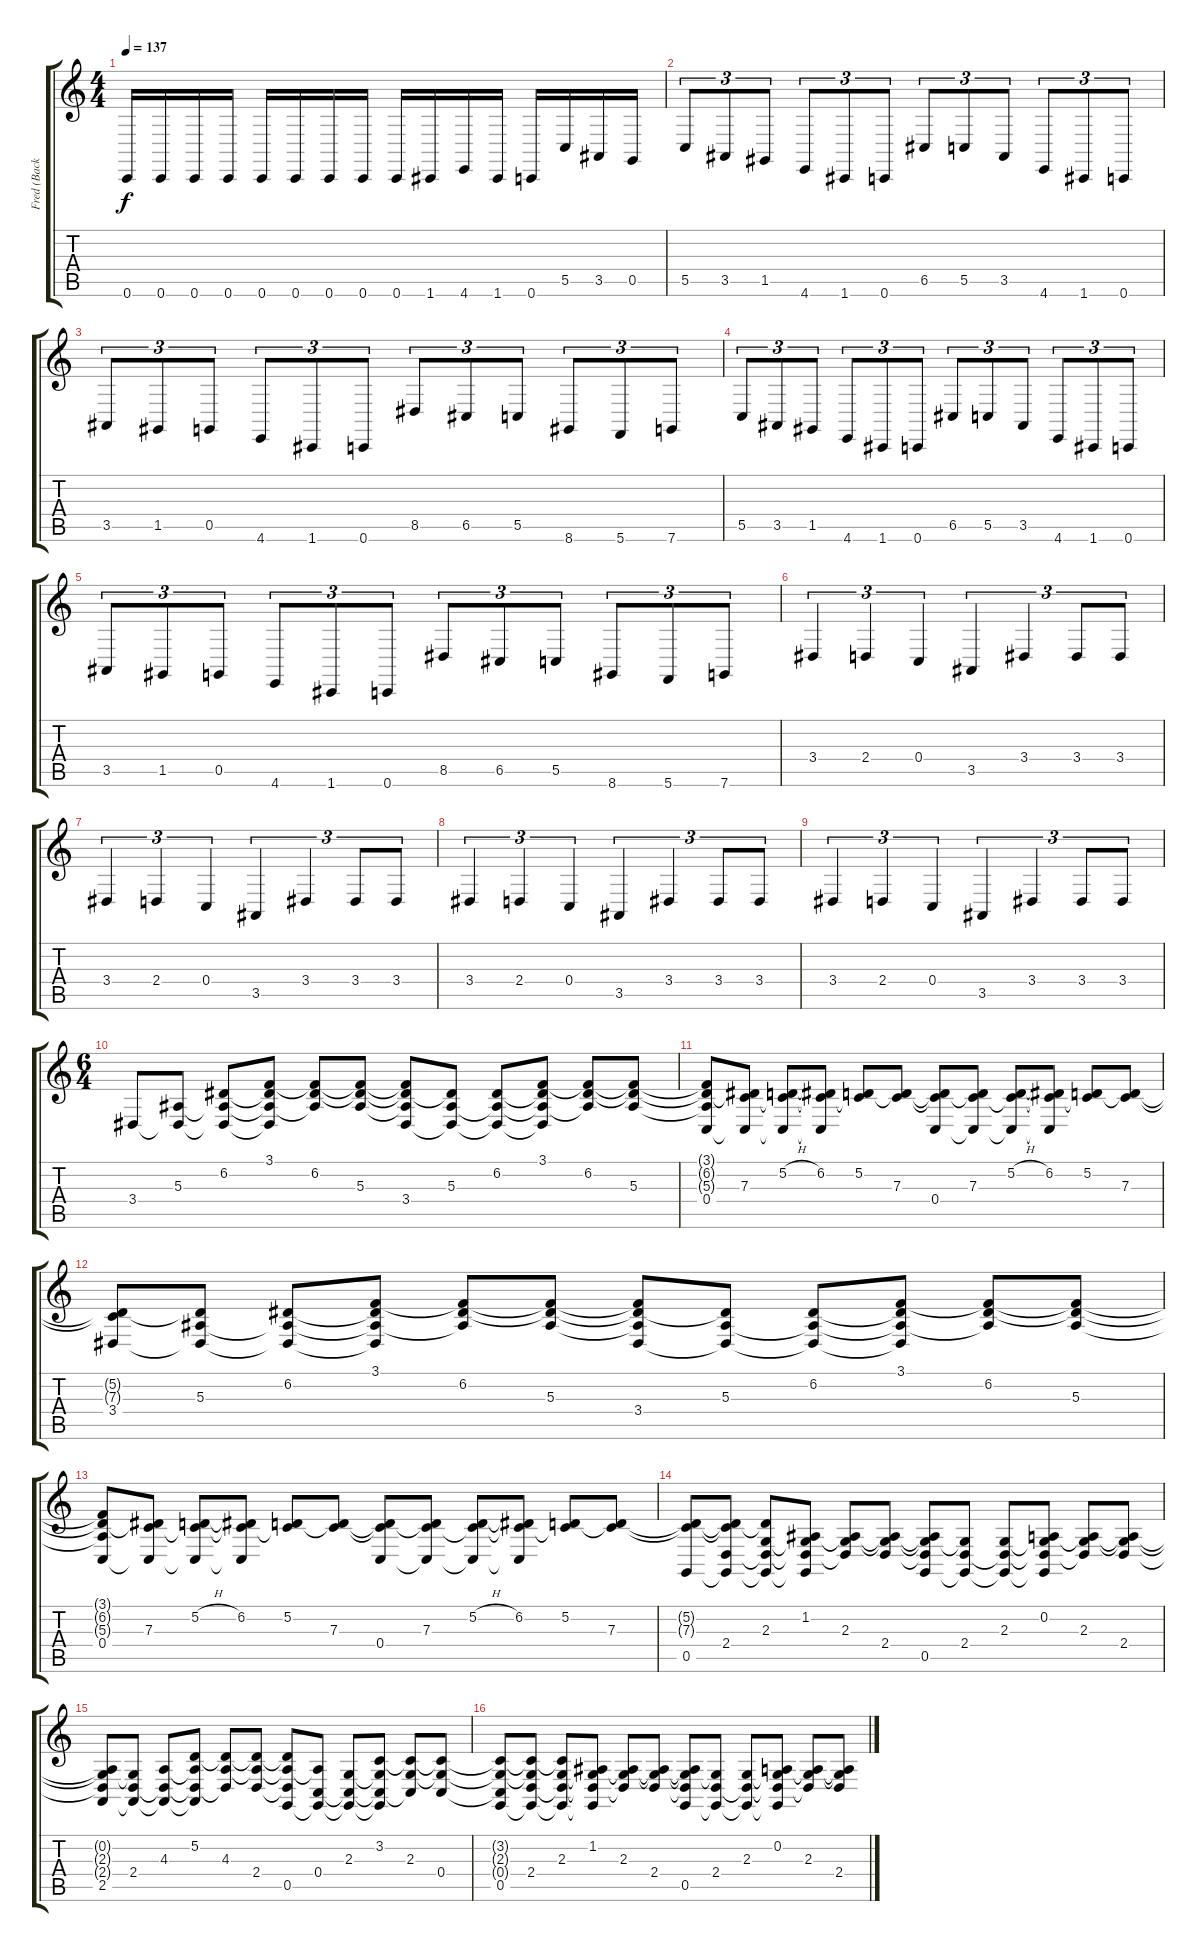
\track ("Fred (Backing track)" "Fred (Back") {instrument harpsichord}
\staff {score tabs}
\tuning (D4 A3 F3 C3 G2 C2) {hide}
\ts (4 4)
\tempo 137
\clef g2
\ks c
0.6.16{dy f} 0.6.16 0.6.16 0.6.16 0.6.16 0.6.16 0.6.16 0.6.16 0.6.16 1.6.16 4.6.16 1.6.16 0.6.16 5.5.16 3.5.16 0.5.16 |
5.5.8{tu (3 2)} 3.5.8{tu (3 2)} 1.5.8{tu (3 2)} 4.6.8{tu (3 2)} 1.6.8{tu (3 2)} 0.6.8{tu (3 2)} 6.5.8{tu (3 2)} 5.5.8{tu (3 2)} 3.5.8{tu (3 2)} 4.6.8{tu (3 2)} 1.6.8{tu (3 2)} 0.6.8{tu (3 2)} |
3.5.8{tu (3 2)} 1.5.8{tu (3 2)} 0.5.8{tu (3 2)} 4.6.8{tu (3 2)} 1.6.8{tu (3 2)} 0.6.8{tu (3 2)} 8.5.8{tu (3 2)} 6.5.8{tu (3 2)} 5.5.8{tu (3 2)} 8.6.8{tu (3 2)} 5.6.8{tu (3 2)} 7.6.8{tu (3 2)} |
5.5.8{tu (3 2)} 3.5.8{tu (3 2)} 1.5.8{tu (3 2)} 4.6.8{tu (3 2)} 1.6.8{tu (3 2)} 0.6.8{tu (3 2)} 6.5.8{tu (3 2)} 5.5.8{tu (3 2)} 3.5.8{tu (3 2)} 4.6.8{tu (3 2)} 1.6.8{tu (3 2)} 0.6.8{tu (3 2)} |
3.5.8{tu (3 2)} 1.5.8{tu (3 2)} 0.5.8{tu (3 2)} 4.6.8{tu (3 2)} 1.6.8{tu (3 2)} 0.6.8{tu (3 2)} 8.5.8{tu (3 2)} 6.5.8{tu (3 2)} 5.5.8{tu (3 2)} 8.6.8{tu (3 2)} 5.6.8{tu (3 2)} 7.6.8{tu (3 2)} |
3.4.4{tu (3 2)} 2.4.4{tu (3 2)} 0.4.4{tu (3 2)} 3.5.4{tu (3 2)} 3.4.4{tu (3 2)} 3.4.8{tu (3 2)} 3.4.8{tu (3 2)} |
3.4.4{tu (3 2)} 2.4.4{tu (3 2)} 0.4.4{tu (3 2)} 3.5.4{tu (3 2)} 3.4.4{tu (3 2)} 3.4.8{tu (3 2)} 3.4.8{tu (3 2)} |
3.4.4{tu (3 2)} 2.4.4{tu (3 2)} 0.4.4{tu (3 2)} 3.5.4{tu (3 2)} 3.4.4{tu (3 2)} 3.4.8{tu (3 2)} 3.4.8{tu (3 2)} |
3.4.4{tu (3 2)} 2.4.4{tu (3 2)} 0.4.4{tu (3 2)} 3.5.4{tu (3 2)} 3.4.4{tu (3 2)} 3.4.8{tu (3 2)} 3.4.8{tu (3 2)} |
\ts (6 4)
3.4.8 (5.3 3.4{t}).8 (6.2 5.3{t} 3.4{t}).8 (3.1 6.2{t} 5.3{t} 3.4{t}).8 (3.1{t} 6.2 5.3{t}).8 (3.1{t} 6.2{t} 5.3).8 (3.1{t} 6.2{t} 5.3{t} 3.4).8 (6.2{t} 5.3 3.4{t}).8 (6.2 5.3{t} 3.4{t}).8 (3.1 6.2{t} 5.3{t} 3.4{t}).8 (3.1{t} 6.2 5.3{t}).8 (3.1{t} 6.2{t} 5.3).8 |
(3.1{t} 6.2{t} 5.3{t} 0.4).8 (6.2{t} 7.3 0.4{t}).8 (5.2{h} 7.3{t} 0.4{t}).8 (6.2 7.3{t} 0.4{t}).8 (5.2 7.3{t}).8 (5.2{t} 7.3).8 (5.2{t} 7.3{t} 0.4).8 (5.2{t} 7.3 0.4{t}).8 (5.2{h} 7.3{t} 0.4{t}).8 (6.2 7.3{t} 0.4{t}).8 (5.2 7.3{t}).8 (5.2{t} 7.3).8 |
(5.2{t} 7.3{t} 3.4).8 (5.2{t} 5.3 3.4{t}).8 (6.2 5.3{t} 3.4{t}).8 (3.1 6.2{t} 5.3{t} 3.4{t}).8 (3.1{t} 6.2 5.3{t}).8 (3.1{t} 6.2{t} 5.3).8 (3.1{t} 6.2{t} 5.3{t} 3.4).8 (6.2{t} 5.3 3.4{t}).8 (6.2 5.3{t} 3.4{t}).8 (3.1 6.2{t} 5.3{t} 3.4{t}).8 (3.1{t} 6.2 5.3{t}).8 (3.1{t} 6.2{t} 5.3).8 |
(3.1{t} 6.2{t} 5.3{t} 0.4).8 (6.2{t} 7.3 0.4{t}).8 (5.2{h} 7.3{t} 0.4{t}).8 (6.2 7.3{t} 0.4{t}).8 (5.2 7.3{t}).8 (5.2{t} 7.3).8 (5.2{t} 7.3{t} 0.4).8 (5.2{t} 7.3 0.4{t}).8 (5.2{h} 7.3{t} 0.4{t}).8 (6.2 7.3{t} 0.4{t}).8 (5.2 7.3{t}).8 (5.2{t} 7.3).8 |
(5.2{t} 7.3{t} 0.5).8{instrument harpsichord} (5.2{t} 7.3{t} 2.4 0.5{t}).8 (5.2{t} 2.3 2.4{t} 0.5{t}).8 (1.2 2.3{t} 2.4{t} 0.5{t}).8 (1.2{t} 2.3 2.4{t}).8 (1.2{t} 2.3{t} 2.4).8 (1.2{t} 2.3{t} 2.4{t} 0.5).8 (2.3{t} 2.4 0.5{t}).8 (2.3 2.4{t} 0.5{t}).8 (0.2 2.3{t} 2.4{t} 0.5{t}).8 (0.2{t} 2.3 2.4{t}).8 (0.2{t} 2.3{t} 2.4).8 |
(0.2{t} 2.3{t} 2.4{t} 2.5).8 (2.3{t} 2.4 2.5{t}).8 (4.3 2.4{t} 2.5{t}).8 (5.2 4.3{t} 2.4{t} 2.5{t}).8 (5.2{t} 4.3 2.4{t}).8 (5.2{t} 4.3{t} 2.4).8 (5.2{t} 4.3{t} 2.4{t} 0.5).8 (4.3{t} 0.4 0.5{t}).8 (2.3 0.4{t} 0.5{t}).8 (3.2 2.3{t} 0.4{t} 0.5{t}).8 (3.2{t} 2.3 0.4{t}).8 (3.2{t} 2.3{t} 0.4).8 |
(3.2{t} 2.3{t} 0.4{t} 0.5).8 (3.2{t} 2.3{t} 2.4 0.5{t}).8 (3.2{t} 2.3 2.4{t} 0.5{t}).8 (1.2 2.3{t} 2.4{t} 0.5{t}).8 (1.2{t} 2.3 2.4{t}).8 (1.2{t} 2.3{t} 2.4).8 (1.2{t} 2.3{t} 2.4{t} 0.5).8 (2.3{t} 2.4 0.5{t}).8 (2.3 2.4{t} 0.5{t}).8 (0.2 2.3{t} 2.4{t} 0.5{t}).8 (0.2{t} 2.3 2.4{t}).8 (0.2{t} 2.3{t} 2.4).8
